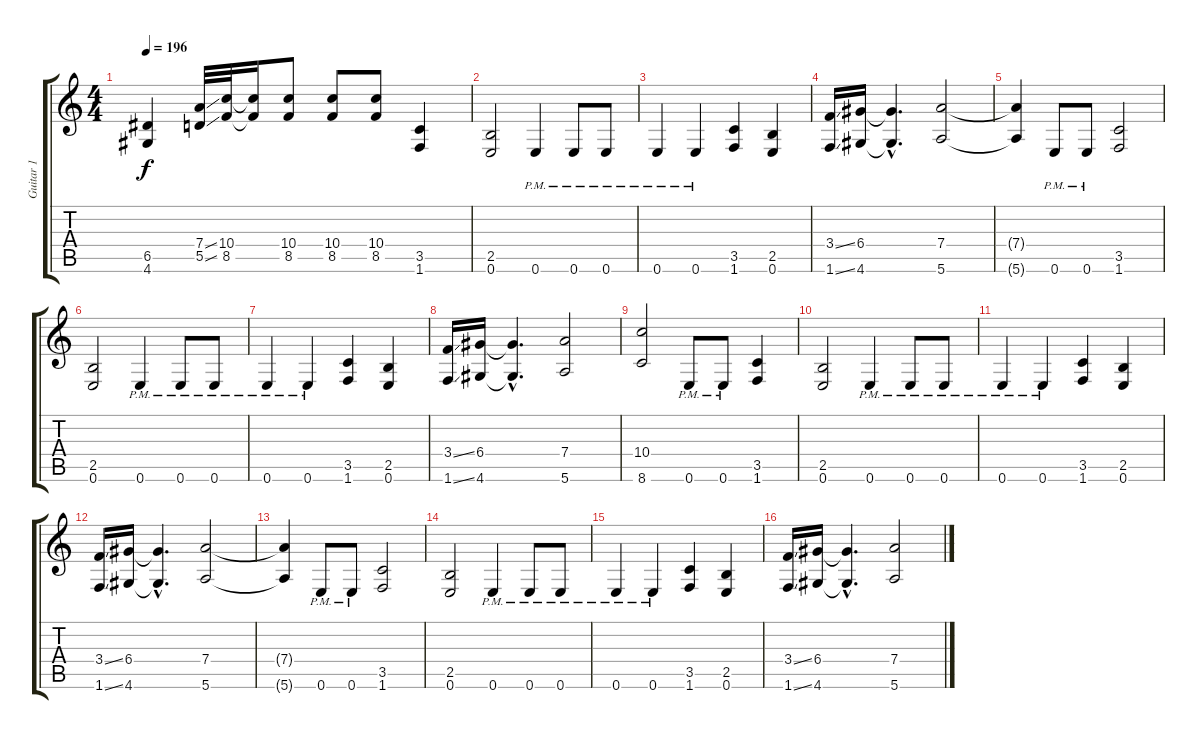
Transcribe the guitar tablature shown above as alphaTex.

\track ("Guitar 1" "Guitar 1") {instrument overdrivenguitar}
\staff {score tabs}
\tuning (E4 B3 G3 D3 A2 E2) {hide}
\ts (4 4)
\tempo 196
\clef g2
\ks c
(6.5 4.6).4{dy f} (7.4{ss} 5.5{ss}).32 (10.4 8.5).32 (10.4{t} 8.5{t}).16 (10.4 8.5).8 (10.4 8.5).8 (10.4 8.5).8 (3.5 1.6).4 |
(2.5 0.6).2 0.6{pm}.4 0.6{pm}.8 0.6{pm}.8 |
0.6{pm}.4 0.6{pm}.4 (3.5 1.6).4 (2.5 0.6).4 |
(3.4{ss} 1.6{ss}).16 (6.4 4.6).16 (6.4{hac t} 4.6{hac t}).4{d} (7.4 5.6).2 |
(7.4{t} 5.6{t}).4 0.6{pm}.8 0.6{pm}.8 (3.5 1.6).2 |
(2.5 0.6).2 0.6{pm}.4 0.6{pm}.8 0.6{pm}.8 |
0.6{pm}.4 0.6{pm}.4 (3.5 1.6).4 (2.5 0.6).4 |
(3.4{ss} 1.6{ss}).16 (6.4 4.6).16 (6.4{hac t} 4.6{hac t}).4{d} (7.4 5.6).2 |
(10.4 8.6).2 0.6{pm}.8 0.6{pm}.8 (3.5 1.6).4 |
(2.5 0.6).2 0.6{pm}.4 0.6{pm}.8 0.6{pm}.8 |
0.6{pm}.4 0.6{pm}.4 (3.5 1.6).4 (2.5 0.6).4 |
(3.4{ss} 1.6{ss}).16 (6.4 4.6).16 (6.4{hac t} 4.6{hac t}).4{d} (7.4 5.6).2 |
(7.4{t} 5.6{t}).4 0.6{pm}.8 0.6{pm}.8 (3.5 1.6).2 |
(2.5 0.6).2 0.6{pm}.4 0.6{pm}.8 0.6{pm}.8 |
0.6{pm}.4 0.6{pm}.4 (3.5 1.6).4 (2.5 0.6).4 |
(3.4{ss} 1.6{ss}).16 (6.4 4.6).16 (6.4{hac t} 4.6{hac t}).4{d} (7.4 5.6).2
